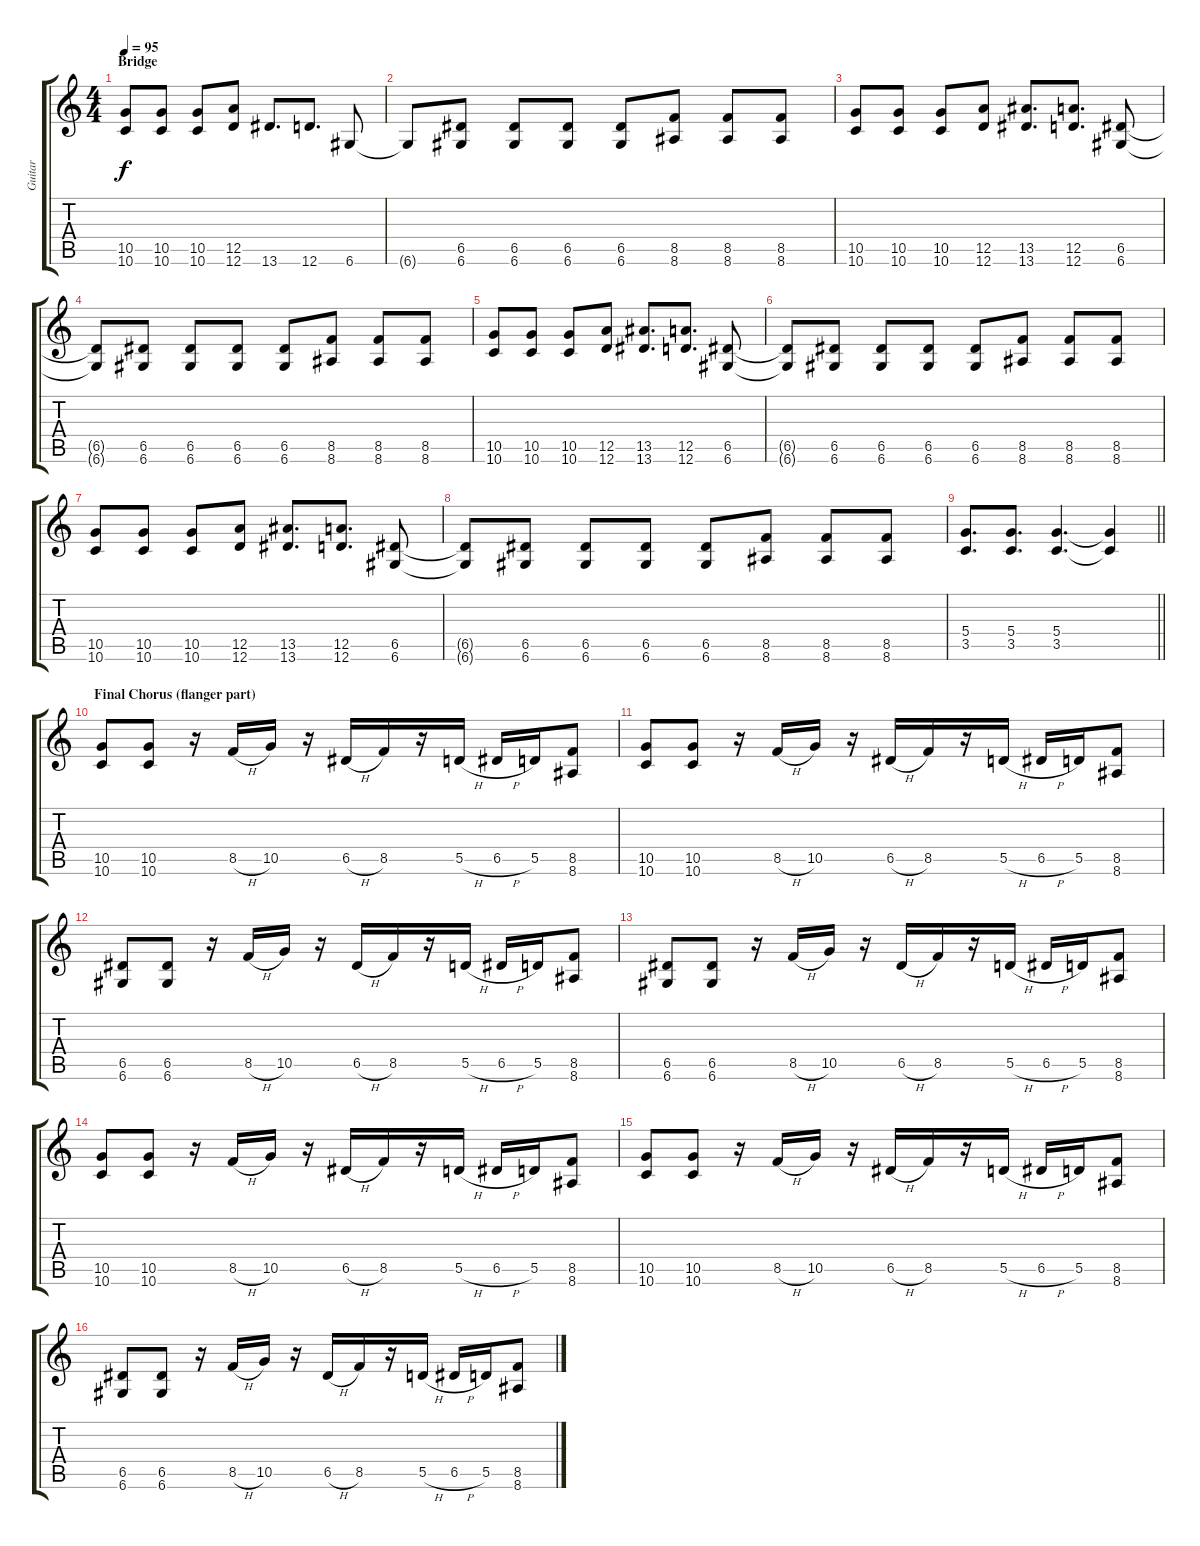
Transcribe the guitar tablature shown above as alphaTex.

\track ("Guitar" "Guitar") {instrument distortionguitar}
\staff {score tabs}
\tuning (E4 B3 G3 D3 A2 D2) {hide}
\ts (4 4)
\section ("" "Bridge")
\tempo 95
\clef g2
\ks c
(10.5 10.6).8{dy f} (10.5 10.6).8 (10.5 10.6).8 (12.5 12.6).8 13.6.8{d} 12.6.8{d} 6.6.8 |
6.6{t}.8 (6.5 6.6).8 (6.5 6.6).8 (6.5 6.6).8 (6.5 6.6).8 (8.5 8.6).8 (8.5 8.6).8 (8.5 8.6).8 |
(10.5 10.6).8 (10.5 10.6).8 (10.5 10.6).8 (12.5 12.6).8 (13.5 13.6).8{d} (12.5 12.6).8{d} (6.5 6.6).8 |
(6.5{t} 6.6{t}).8 (6.5 6.6).8 (6.5 6.6).8 (6.5 6.6).8 (6.5 6.6).8 (8.5 8.6).8 (8.5 8.6).8 (8.5 8.6).8 |
(10.5 10.6).8 (10.5 10.6).8 (10.5 10.6).8 (12.5 12.6).8 (13.5 13.6).8{d} (12.5 12.6).8{d} (6.5 6.6).8 |
(6.5{t} 6.6{t}).8 (6.5 6.6).8 (6.5 6.6).8 (6.5 6.6).8 (6.5 6.6).8 (8.5 8.6).8 (8.5 8.6).8 (8.5 8.6).8 |
(10.5 10.6).8 (10.5 10.6).8 (10.5 10.6).8 (12.5 12.6).8 (13.5 13.6).8{d} (12.5 12.6).8{d} (6.5 6.6).8 |
(6.5{t} 6.6{t}).8 (6.5 6.6).8 (6.5 6.6).8 (6.5 6.6).8 (6.5 6.6).8 (8.5 8.6).8 (8.5 8.6).8 (8.5 8.6).8 |
\barLineRight lightlight
(5.4 3.5).8{d} (5.4 3.5).8{d} (5.4 3.5).4{d} (5.4{t} 3.5{t}).4 |
\section ("" "Final Chorus (flanger part)")
(10.5 10.6).8 (10.5 10.6).8 r.16 8.5{h}.16 10.5.16 r.16 6.5{h}.16 8.5.16 r.16 5.5{h}.16 6.5{h}.16 5.5.16 (8.5 8.6).8 |
(10.5 10.6).8 (10.5 10.6).8 r.16 8.5{h}.16 10.5.16 r.16 6.5{h}.16 8.5.16 r.16 5.5{h}.16 6.5{h}.16 5.5.16 (8.5 8.6).8 |
(6.5 6.6).8 (6.5 6.6).8 r.16 8.5{h}.16 10.5.16 r.16 6.5{h}.16 8.5.16 r.16 5.5{h}.16 6.5{h}.16 5.5.16 (8.5 8.6).8 |
(6.5 6.6).8 (6.5 6.6).8 r.16 8.5{h}.16 10.5.16 r.16 6.5{h}.16 8.5.16 r.16 5.5{h}.16 6.5{h}.16 5.5.16 (8.5 8.6).8 |
(10.5 10.6).8 (10.5 10.6).8 r.16 8.5{h}.16 10.5.16 r.16 6.5{h}.16 8.5.16 r.16 5.5{h}.16 6.5{h}.16 5.5.16 (8.5 8.6).8 |
(10.5 10.6).8 (10.5 10.6).8 r.16 8.5{h}.16 10.5.16 r.16 6.5{h}.16 8.5.16 r.16 5.5{h}.16 6.5{h}.16 5.5.16 (8.5 8.6).8 |
(6.5 6.6).8 (6.5 6.6).8 r.16 8.5{h}.16 10.5.16 r.16 6.5{h}.16 8.5.16 r.16 5.5{h}.16 6.5{h}.16 5.5.16 (8.5 8.6).8
